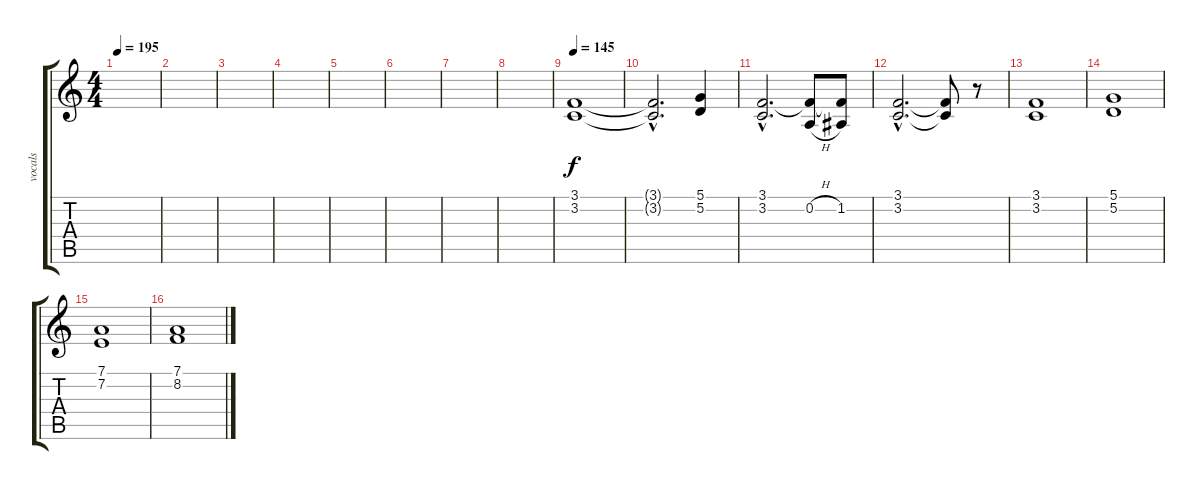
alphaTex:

\track ("vocals" "vocals") {instrument oboe}
\staff {score tabs}
\tuning (D4 A3 F3 C3 G2 D2) {hide}
\ts (4 4)
\tempo 195
\clef g2
\ks c
|
|
|
|
|
|
|
|
\tempo 145
(3.1 3.2).1{volume 13} |
(3.1{hac t} 3.2{hac t}).2{d} (5.1 5.2).4 |
(3.1{hac} 3.2{hac}).2{d} (3.1{t} 0.2{h}).8 (3.1{t} 1.2).8 |
(3.1{hac} 3.2{hac}).2{d} (3.1{t} 3.2{t}).8 r.8 |
(3.1 3.2).1 |
(5.1 5.2).1 |
(7.1 7.2).1 |
(7.1 8.2).1
